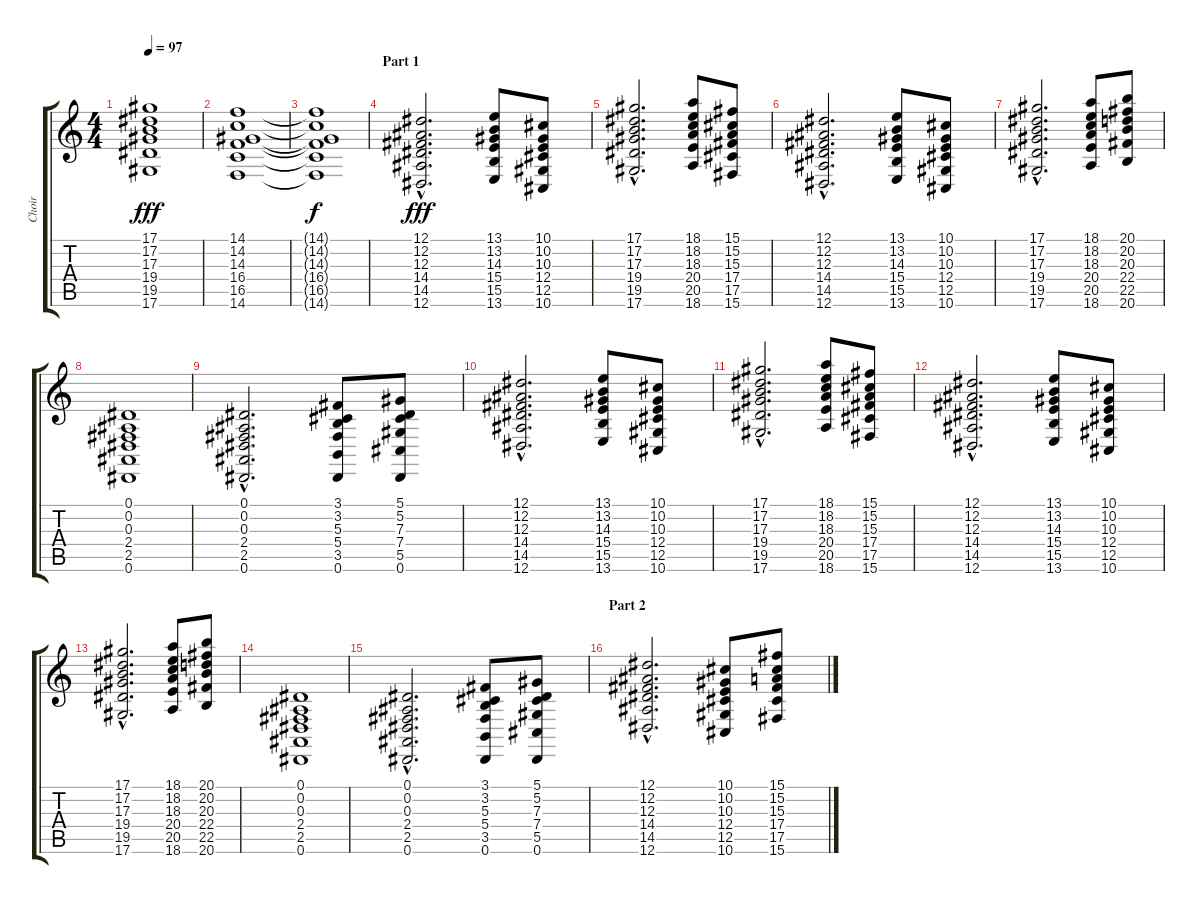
\track ("Choir" "Choir") {instrument choiraahs}
\staff {score tabs}
\tuning (Eb4 Bb3 Gb3 Db3 Ab2 Eb2) {hide}
\ts (4 4)
\tempo 97
\clef g2
\ks c
(17.1 17.2 17.3 19.4 19.5 17.6).1{dy fff} |
(14.1 14.2 14.3 16.4 16.5 14.6).1 |
(14.1{t} 14.2{t} 14.3{t} 16.4{t} 16.5{t} 14.6{t}).1{dy f} |
\section ("" "Part 1")
(12.1{hac} 12.2{hac} 12.3{hac} 14.4{hac} 14.5{hac} 12.6{hac}).2{d dy fff} (13.1 13.2 14.3 15.4 15.5 13.6).8 (10.1 10.2 10.3 12.4 12.5 10.6).8 |
(17.1{hac} 17.2{hac} 17.3{hac} 19.4{hac} 19.5{hac} 17.6{hac}).2{d} (18.1 18.2 18.3 20.4 20.5 18.6).8 (15.1 15.2 15.3 17.4 17.5 15.6).8 |
(12.1{hac} 12.2{hac} 12.3{hac} 14.4{hac} 14.5{hac} 12.6{hac}).2{d} (13.1 13.2 14.3 15.4 15.5 13.6).8 (10.1 10.2 10.3 12.4 12.5 10.6).8 |
(17.1{hac} 17.2{hac} 17.3{hac} 19.4{hac} 19.5{hac} 17.6{hac}).2{d} (18.1 18.2 18.3 20.4 20.5 18.6).8 (20.1 20.2 20.3 22.4 22.5 20.6).8 |
(0.1 0.2 0.3 2.4 2.5 0.6).1 |
(0.1{hac} 0.2{hac} 0.3{hac} 2.4{hac} 2.5{hac} 0.6{hac}).2{d} (3.1 3.2 5.3 5.4 3.5 0.6).8 (5.1 5.2 7.3 7.4 5.5 0.6).8 |
(12.1{hac} 12.2{hac} 12.3{hac} 14.4{hac} 14.5{hac} 12.6{hac}).2{d} (13.1 13.2 14.3 15.4 15.5 13.6).8 (10.1 10.2 10.3 12.4 12.5 10.6).8 |
(17.1{hac} 17.2{hac} 17.3{hac} 19.4{hac} 19.5{hac} 17.6{hac}).2{d} (18.1 18.2 18.3 20.4 20.5 18.6).8 (15.1 15.2 15.3 17.4 17.5 15.6).8 |
(12.1{hac} 12.2{hac} 12.3{hac} 14.4{hac} 14.5{hac} 12.6{hac}).2{d} (13.1 13.2 14.3 15.4 15.5 13.6).8 (10.1 10.2 10.3 12.4 12.5 10.6).8 |
(17.1{hac} 17.2{hac} 17.3{hac} 19.4{hac} 19.5{hac} 17.6{hac}).2{d} (18.1 18.2 18.3 20.4 20.5 18.6).8 (20.1 20.2 20.3 22.4 22.5 20.6).8 |
(0.1 0.2 0.3 2.4 2.5 0.6).1 |
(0.1{hac} 0.2{hac} 0.3{hac} 2.4{hac} 2.5{hac} 0.6{hac}).2{d} (3.1 3.2 5.3 5.4 3.5 0.6).8 (5.1 5.2 7.3 7.4 5.5 0.6).8 |
\section ("" "Part 2")
(12.1{hac} 12.2{hac} 12.3{hac} 14.4{hac} 14.5{hac} 12.6{hac}).2{d} (10.1 10.2 10.3 12.4 12.5 10.6).8 (15.1 15.2 15.3 17.4 17.5 15.6).8
